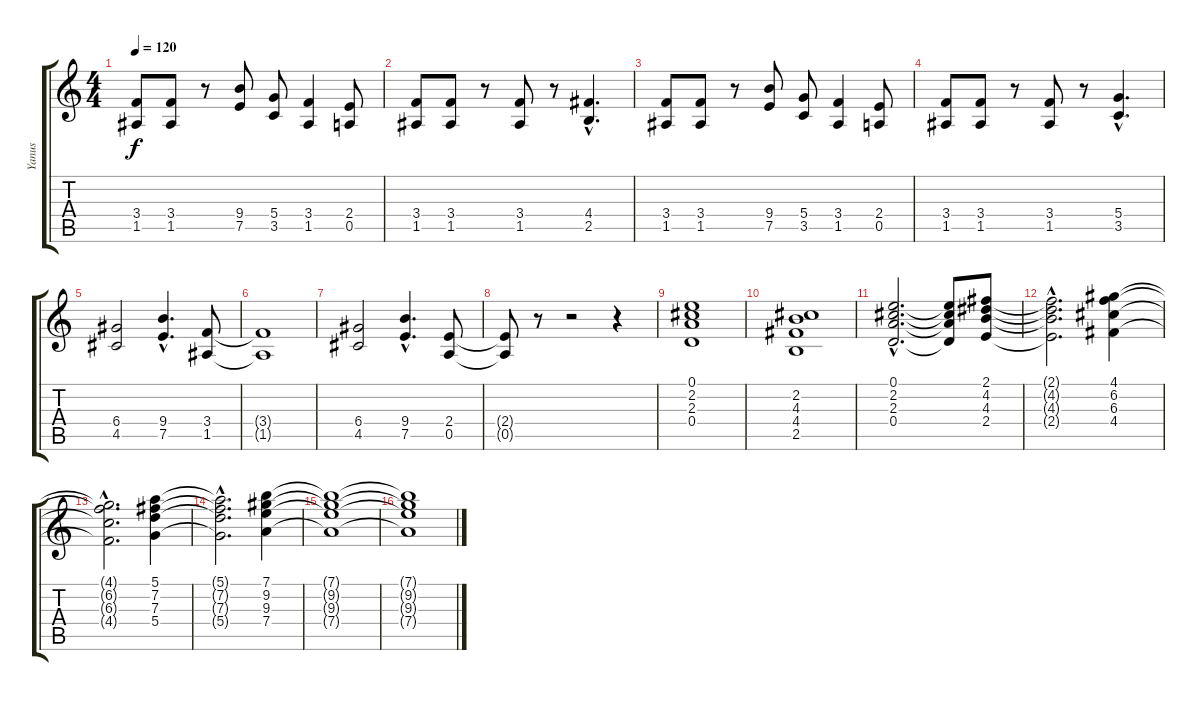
\track ("Yanus" "Yanus") {instrument distortionguitar}
\staff {score tabs}
\tuning (E4 B3 G3 D3 A2 E2) {hide}
\ts (4 4)
\tempo 120
\clef g2
\ks c
(3.4 1.5).8{dy f} (3.4 1.5).8 r.8 (9.4 7.5).8 (5.4 3.5).8 (3.4 1.5).4 (2.4 0.5).8 |
(3.4 1.5).8 (3.4 1.5).8 r.8 (3.4 1.5).8 r.8 (4.4{hac} 2.5{hac}).4{d} |
(3.4 1.5).8 (3.4 1.5).8 r.8 (9.4 7.5).8 (5.4 3.5).8 (3.4 1.5).4 (2.4 0.5).8 |
(3.4 1.5).8 (3.4 1.5).8 r.8 (3.4 1.5).8 r.8 (5.4{hac} 3.5{hac}).4{d} |
(6.4 4.5).2 (9.4{hac} 7.5{hac}).4{d} (3.4 1.5).8 |
(3.4{t} 1.5{t}).1 |
(6.4 4.5).2 (9.4{hac} 7.5{hac}).4{d} (2.4 0.5).8 |
(2.4{t} 0.5{t}).8 r.8 r.2 r.4 |
(0.1 2.2 2.3 0.4).1 |
(2.2 4.3 4.4 2.5).1 |
(0.1{hac} 2.2{hac} 2.3{hac} 0.4{hac}).2{d} (0.1{t} 2.2{t} 2.3{t} 0.4{t}).8 (2.1 4.2 4.3 2.4).8 |
(2.1{hac t} 4.2{hac t} 4.3{hac t} 2.4{hac t}).2{d} (4.1 6.2 6.3 4.4).4 |
(4.1{hac t} 6.2{hac t} 6.3{hac t} 4.4{hac t}).2{d} (5.1 7.2 7.3 5.4).4 |
(5.1{hac t} 7.2{hac t} 7.3{hac t} 5.4{hac t}).2{d} (7.1 9.2 9.3 7.4).4 |
(7.1{t} 9.2{t} 9.3{t} 7.4{t}).1 |
(7.1{t} 9.2{t} 9.3{t} 7.4{t}).1
